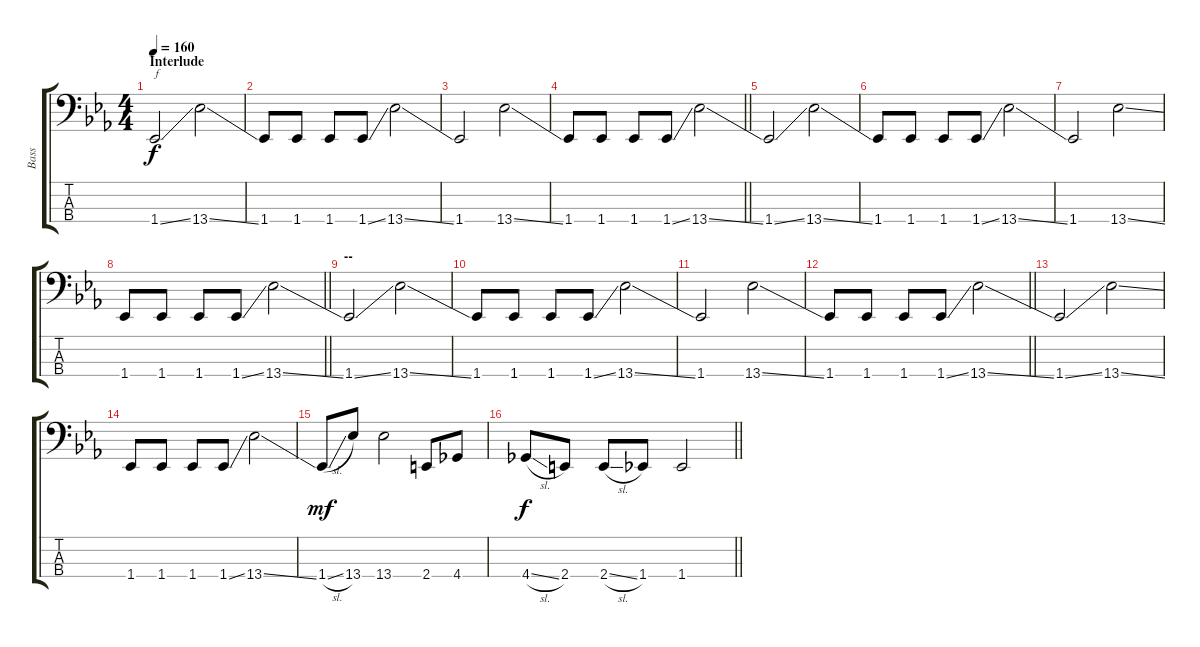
\track ("Bass" "Bass") {instrument electricbassfinger}
\staff {score tabs}
\tuning (G2 D2 A1 D1) {hide}
\ts (4 4)
\section ("" "Interlude")
\tempo 160
\clef f4
\ks eb
1.4{ss}.2{txt "f" dy f} 13.4{ss}.2 |
1.4.8 1.4.8 1.4.8 1.4{ss}.8 13.4{ss}.2 |
1.4.2 13.4{ss}.2 |
\barLineRight lightlight
1.4.8 1.4.8 1.4.8 1.4{ss}.8 13.4{ss}.2 |
\section ("" "")
1.4{ss}.2 13.4{ss}.2 |
1.4.8 1.4.8 1.4.8 1.4{ss}.8 13.4{ss}.2 |
1.4.2 13.4{ss}.2 |
\barLineRight lightlight
1.4.8 1.4.8 1.4.8 1.4{ss}.8 13.4{ss}.2 |
\section ("" "--")
1.4{ss}.2 13.4{ss}.2 |
1.4.8 1.4.8 1.4.8 1.4{ss}.8 13.4{ss}.2 |
1.4.2 13.4{ss}.2 |
\barLineRight lightlight
1.4.8 1.4.8 1.4.8 1.4{ss}.8 13.4{ss}.2 |
\section ("" "")
1.4{ss}.2 13.4{ss}.2 |
1.4.8 1.4.8 1.4.8 1.4{ss}.8 13.4{ss}.2 |
1.4{sl}.8{dy mf} 13.4.8 13.4.2 2.4.8 4.4.8 |
\barLineRight lightlight
4.4{sl}.8{dy f} 2.4.8 2.4{sl}.8 1.4.8 1.4.2
